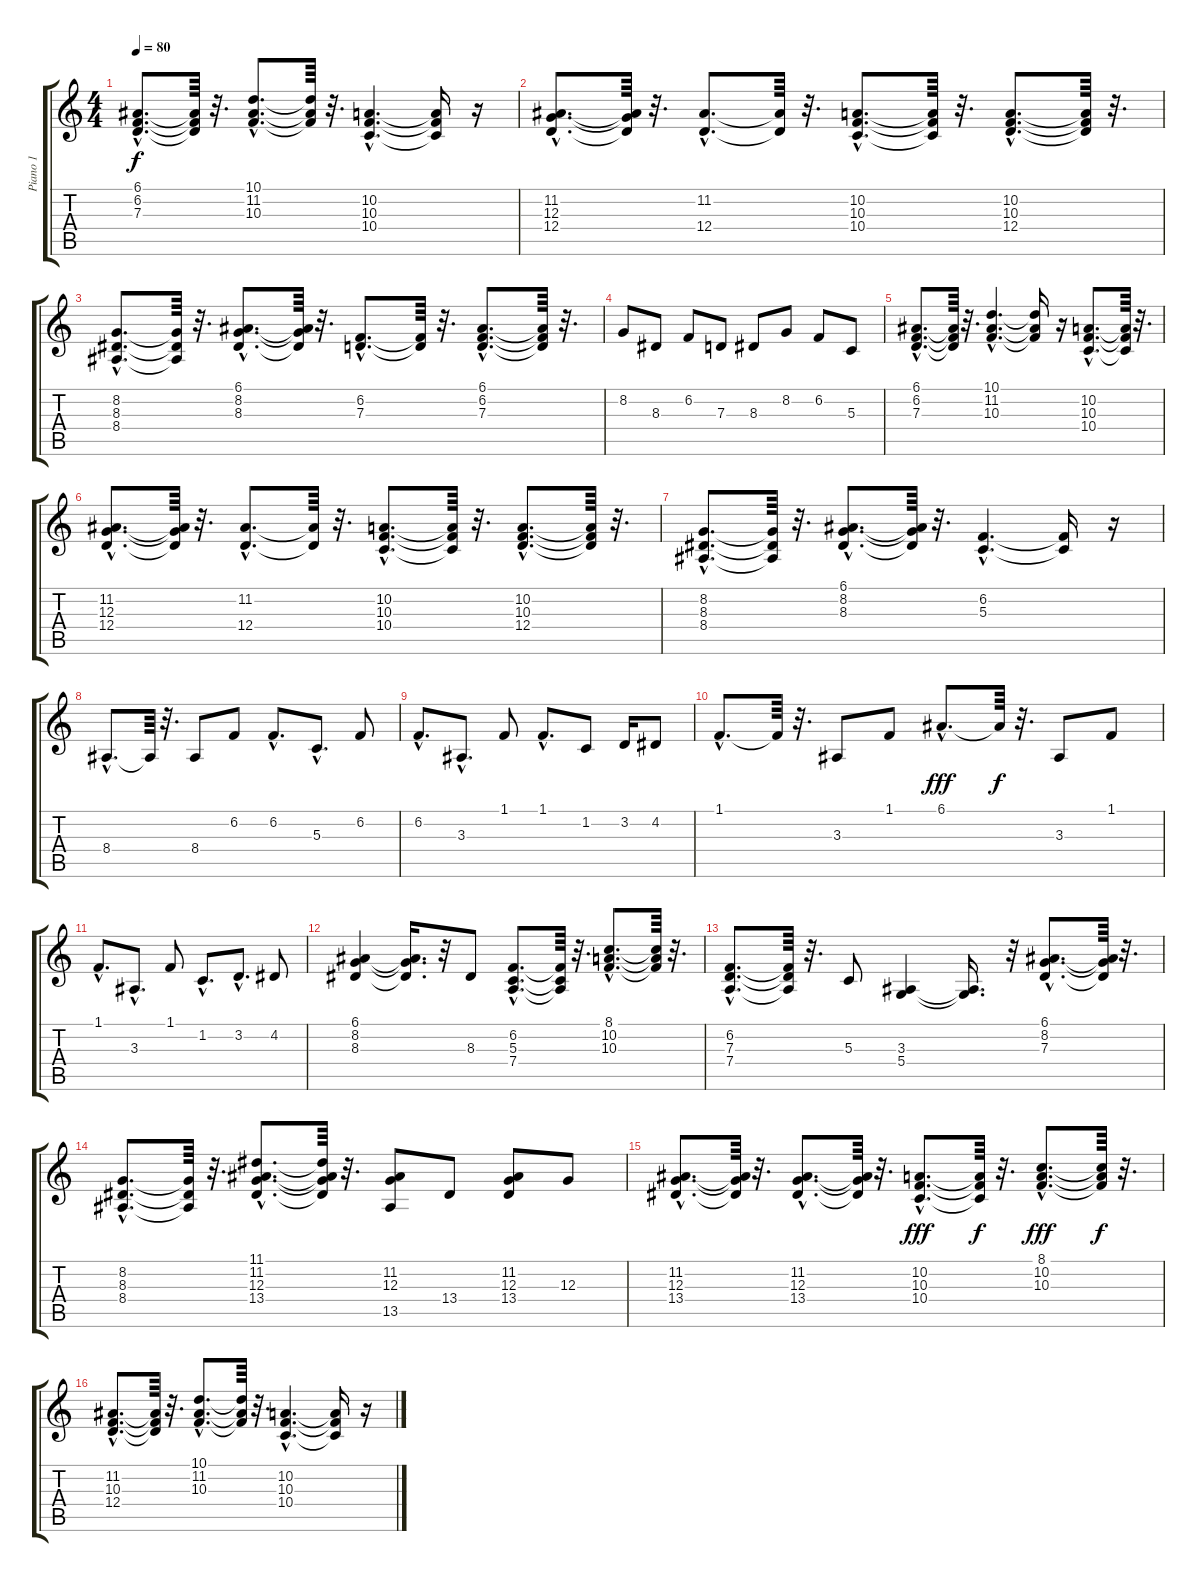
\track ("Piano 1" "Piano 1") {instrument acousticgrandpiano}
\staff {score tabs}
\tuning (E4 B3 G3 D3 A2 E2) {hide}
\ts (4 4)
\tempo 80
\clef g2
\ks c
(6.1{hac} 6.2{hac} 7.3{hac}).8{d dy f} (6.1{t} 6.2{t} 7.3{t}).64 r.32{d} (10.1{hac} 11.2{hac} 10.3{hac}).8{d} (10.1{t} 11.2{t} 10.3{t}).64 r.32{d} (10.2{hac} 10.3{hac} 10.4{hac}).4{d} (10.2{t} 10.3{t} 10.4{t}).16 r.16 |
(11.2{hac} 12.3{hac} 12.4{hac}).8{d} (11.2{t} 12.3{t} 12.4{t}).64 r.32{d} (11.2{hac} 12.4{hac}).8{d} (11.2{t} 12.4{t}).64 r.32{d} (10.2{hac} 10.3{hac} 10.4{hac}).8{d} (10.2{t} 10.3{t} 10.4{t}).64 r.32{d} (10.2{hac} 10.3{hac} 12.4{hac}).8{d} (10.2{t} 10.3{t} 12.4{t}).64 r.32{d} |
(8.2{hac} 8.3{hac} 8.4{hac}).8{d} (8.2{t} 8.3{t} 8.4{t}).64 r.32{d} (6.1{hac} 8.2{hac} 8.3{hac}).8{d} (6.1{t} 8.2{t} 8.3{t}).64 r.32{d} (6.2{hac} 7.3{hac}).8{d} (6.2{t} 7.3{t}).64 r.32{d} (6.1{hac} 6.2{hac} 7.3{hac}).8{d} (6.1{t} 6.2{t} 7.3{t}).64 r.32{d} |
8.2.8 8.3.8 6.2.8 7.3.8 8.3.8 8.2.8 6.2.8 5.3.8 |
(6.1{hac} 6.2{hac} 7.3{hac}).8{d} (6.1{t} 6.2{t} 7.3{t}).64 r.32{d} (10.1{hac} 11.2{hac} 10.3{hac}).4{d} (10.1{t} 11.2{t} 10.3{t}).16 r.16 (10.2{hac} 10.3{hac} 10.4{hac}).8{d} (10.2{t} 10.3{t} 10.4{t}).64 r.32{d} |
(11.2{hac} 12.3{hac} 12.4{hac}).8{d} (11.2{t} 12.3{t} 12.4{t}).64 r.32{d} (11.2{hac} 12.4{hac}).8{d} (11.2{t} 12.4{t}).64 r.32{d} (10.2{hac} 10.3{hac} 10.4{hac}).8{d} (10.2{t} 10.3{t} 10.4{t}).64 r.32{d} (10.2{hac} 10.3{hac} 12.4{hac}).8{d} (10.2{t} 10.3{t} 12.4{t}).64 r.32{d} |
(8.2{hac} 8.3{hac} 8.4{hac}).8{d} (8.2{t} 8.3{t} 8.4{t}).64 r.32{d} (6.1{hac} 8.2{hac} 8.3{hac}).8{d} (6.1{t} 8.2{t} 8.3{t}).64 r.32{d} (6.2{hac} 5.3{hac}).4{d} (6.2{t} 5.3{t}).16 r.16 |
8.4{hac}.8{d} 8.4{t}.64 r.32{d} 8.4.8 6.2.8 6.2{hac}.8{d} 5.3{hac}.8{d} 6.2.8 |
6.2{hac}.8{d} 3.3{hac}.8{d} 1.1.8 1.1{hac}.8{d} 1.2.8 3.2.16 4.2.8 |
1.1{hac}.8{d} 1.1{t}.64 r.32{d} 3.3.8 1.1.8 6.1{hac}.8{d dy fff} 6.1{t}.64{dy f} r.32{d} 3.3.8 1.1.8 |
1.1{hac}.8{d} 3.3{hac}.8{d} 1.1.8 1.2{hac}.8{d} 3.2{hac}.8{d} 4.2.8 |
(6.1 8.2 8.3).4 (6.1{t} 8.2{t} 8.3{t}).16{d} r.32 8.3.8 (6.2{hac} 5.3{hac} 7.4{hac}).8{d} (6.2{t} 5.3{t} 7.4{t}).64 r.32{d} (8.1{hac} 10.2{hac} 10.3{hac}).8{d} (8.1{t} 10.2{t} 10.3{t}).64 r.32{d} |
(6.2{hac} 7.3{hac} 7.4{hac}).8{d} (6.2{t} 7.3{t} 7.4{t}).64 r.32{d} 5.3.8 (3.3 5.4).4 (3.3{t} 5.4{t}).16{d} r.32 (6.1{hac} 8.2{hac} 7.3{hac}).8{d} (6.1{t} 8.2{t} 7.3{t}).64 r.32{d} |
(8.2{hac} 8.3{hac} 8.4{hac}).8{d} (8.2{t} 8.3{t} 8.4{t}).64 r.32{d} (11.1{hac} 11.2{hac} 12.3{hac} 13.4{hac}).8{d} (11.1{t} 11.2{t} 12.3{t} 13.4{t}).64 r.32{d} (11.2 12.3 13.5).8 13.4.8 (11.2 12.3 13.4).8 12.3.8 |
(11.2{hac} 12.3{hac} 13.4{hac}).8{d} (11.2{t} 12.3{t} 13.4{t}).64 r.32{d} (11.2{hac} 12.3{hac} 13.4{hac}).8{d} (11.2{t} 12.3{t} 13.4{t}).64 r.32{d} (10.2{hac} 10.3{hac} 10.4{hac}).8{d dy fff} (10.2{t} 10.3{t} 10.4{t}).64{dy f} r.32{d} (8.1{hac} 10.2{hac} 10.3{hac}).8{d dy fff} (8.1{t} 10.2{t} 10.3{t}).64{dy f} r.32{d} |
(11.2{hac} 10.3{hac} 12.4{hac}).8{d} (11.2{t} 10.3{t} 12.4{t}).64 r.32{d} (10.1{hac} 11.2{hac} 10.3{hac}).8{d} (10.1{t} 11.2{t} 10.3{t}).64 r.32{d} (10.2{hac} 10.3{hac} 10.4{hac}).4{d} (10.2{t} 10.3{t} 10.4{t}).16 r.16
